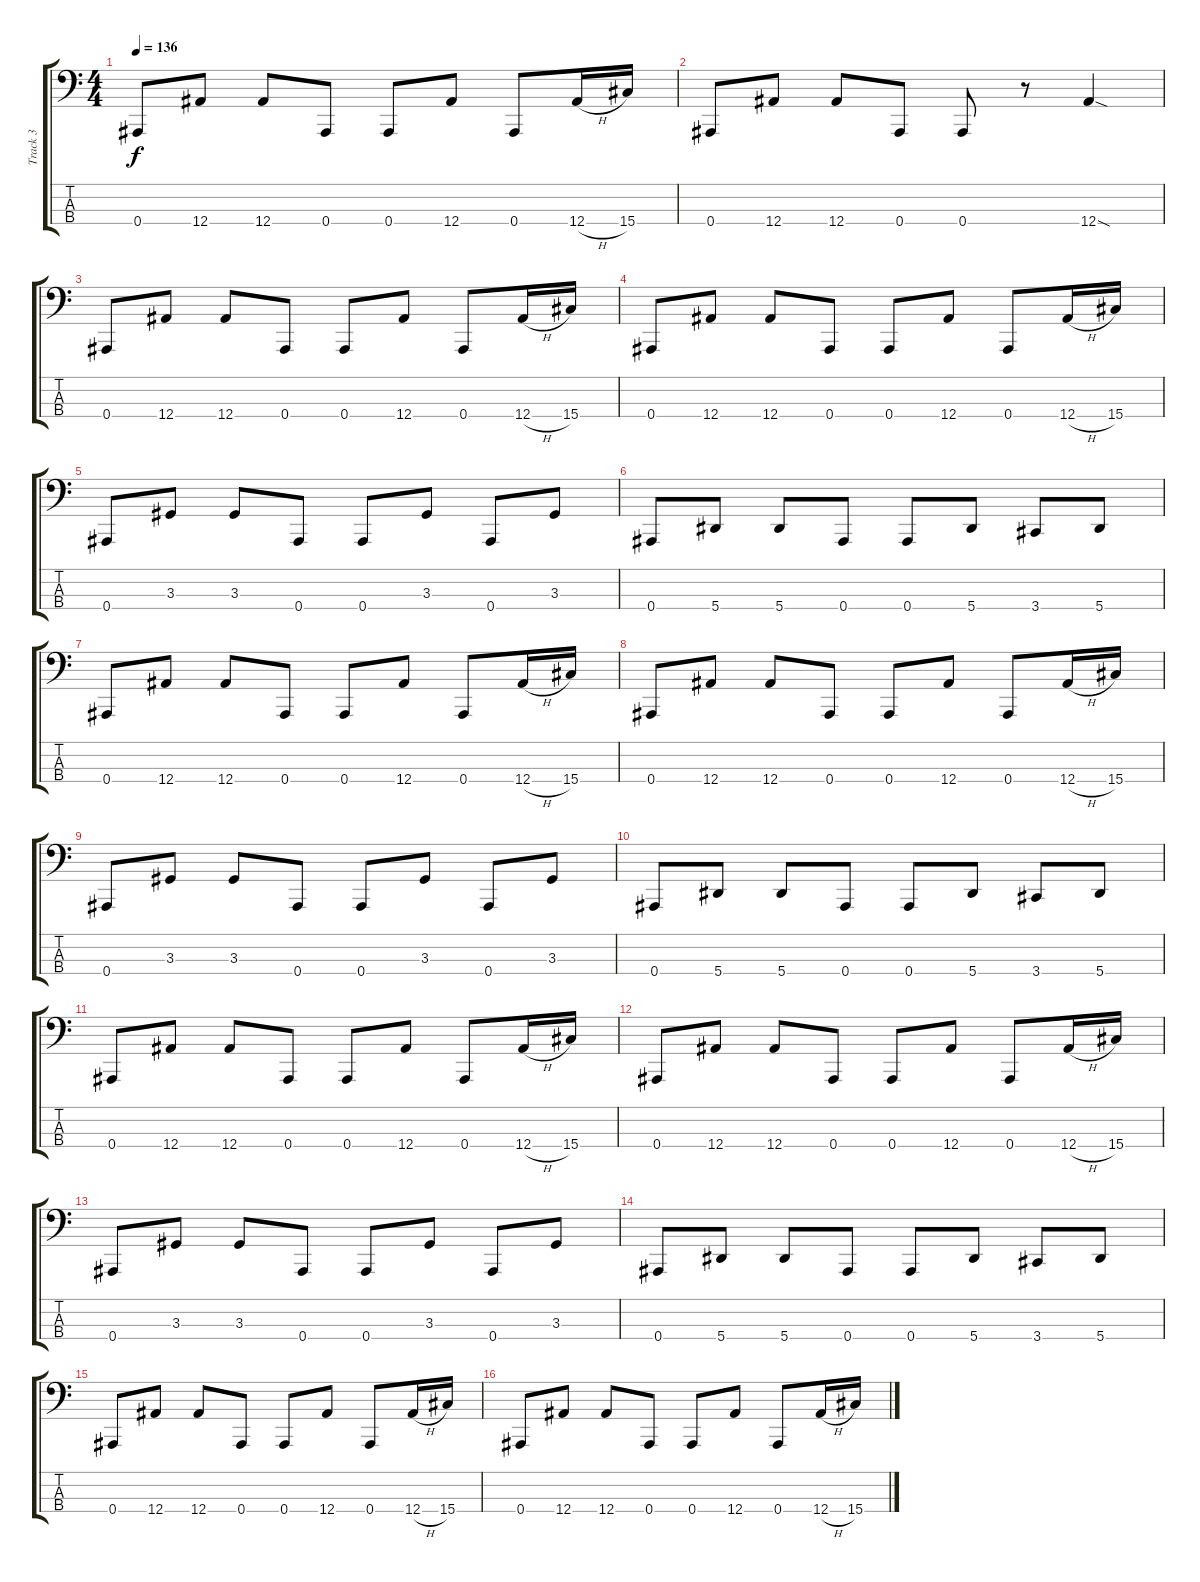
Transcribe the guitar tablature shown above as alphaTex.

\track ("Track 3" "Track 3") {instrument electricbasspick}
\staff {score tabs}
\tuning (Eb2 Bb1 F1 Bb0) {hide}
\ts (4 4)
\tempo 136
\clef f4
\ks c
0.4.8{dy f} 12.4.8 12.4.8 0.4.8 0.4.8 12.4.8 0.4.8 12.4{h}.16 15.4.16 |
0.4.8 12.4.8 12.4.8 0.4.8 0.4.8 r.8 12.4{sod}.4 |
0.4.8 12.4.8 12.4.8 0.4.8 0.4.8 12.4.8 0.4.8 12.4{h}.16 15.4.16 |
0.4.8 12.4.8 12.4.8 0.4.8 0.4.8 12.4.8 0.4.8 12.4{h}.16 15.4.16 |
0.4.8 3.3.8 3.3.8 0.4.8 0.4.8 3.3.8 0.4.8 3.3.8 |
0.4.8 5.4.8 5.4.8 0.4.8 0.4.8 5.4.8 3.4.8 5.4.8 |
0.4.8 12.4.8 12.4.8 0.4.8 0.4.8 12.4.8 0.4.8 12.4{h}.16 15.4.16 |
0.4.8 12.4.8 12.4.8 0.4.8 0.4.8 12.4.8 0.4.8 12.4{h}.16 15.4.16 |
0.4.8 3.3.8 3.3.8 0.4.8 0.4.8 3.3.8 0.4.8 3.3.8 |
0.4.8 5.4.8 5.4.8 0.4.8 0.4.8 5.4.8 3.4.8 5.4.8 |
0.4.8 12.4.8 12.4.8 0.4.8 0.4.8 12.4.8 0.4.8 12.4{h}.16 15.4.16 |
0.4.8 12.4.8 12.4.8 0.4.8 0.4.8 12.4.8 0.4.8 12.4{h}.16 15.4.16 |
0.4.8 3.3.8 3.3.8 0.4.8 0.4.8 3.3.8 0.4.8 3.3.8 |
0.4.8 5.4.8 5.4.8 0.4.8 0.4.8 5.4.8 3.4.8 5.4.8 |
0.4.8 12.4.8 12.4.8 0.4.8 0.4.8 12.4.8 0.4.8 12.4{h}.16 15.4.16 |
0.4.8 12.4.8 12.4.8 0.4.8 0.4.8 12.4.8 0.4.8 12.4{h}.16 15.4.16
